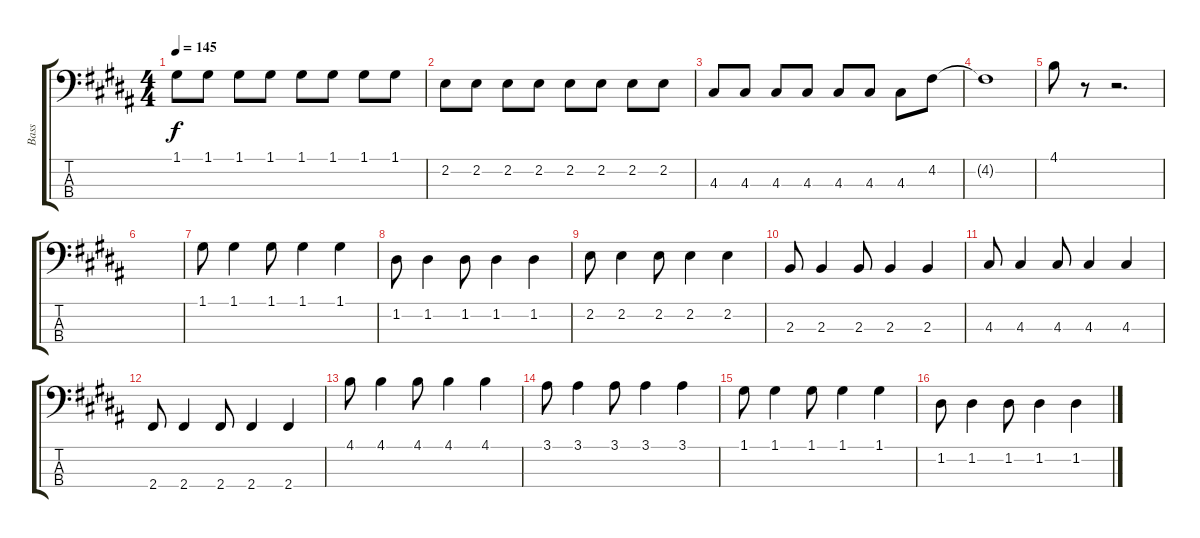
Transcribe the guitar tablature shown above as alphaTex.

\track ("Bass" "Bass") {instrument electricbassfinger}
\staff {score tabs}
\tuning (G2 D2 A1 E1) {hide}
\ts (4 4)
\tempo 145
\clef f4
\ks b
1.1.8{dy f} 1.1.8 1.1.8 1.1.8 1.1.8 1.1.8 1.1.8 1.1.8 |
2.2.8 2.2.8 2.2.8 2.2.8 2.2.8 2.2.8 2.2.8 2.2.8 |
4.3.8 4.3.8 4.3.8 4.3.8 4.3.8 4.3.8 4.3.8 4.2.8 |
4.2{t}.1 |
4.1.8 r.8 r.2{d} |
|
1.1.8 1.1.4 1.1.8 1.1.4 1.1.4 |
1.2.8 1.2.4 1.2.8 1.2.4 1.2.4 |
2.2.8 2.2.4 2.2.8 2.2.4 2.2.4 |
2.3.8 2.3.4 2.3.8 2.3.4 2.3.4 |
4.3.8 4.3.4 4.3.8 4.3.4 4.3.4 |
2.4.8 2.4.4 2.4.8 2.4.4 2.4.4 |
4.1.8 4.1.4 4.1.8 4.1.4 4.1.4 |
3.1.8 3.1.4 3.1.8 3.1.4 3.1.4 |
1.1.8 1.1.4 1.1.8 1.1.4 1.1.4 |
1.2.8 1.2.4 1.2.8 1.2.4 1.2.4
